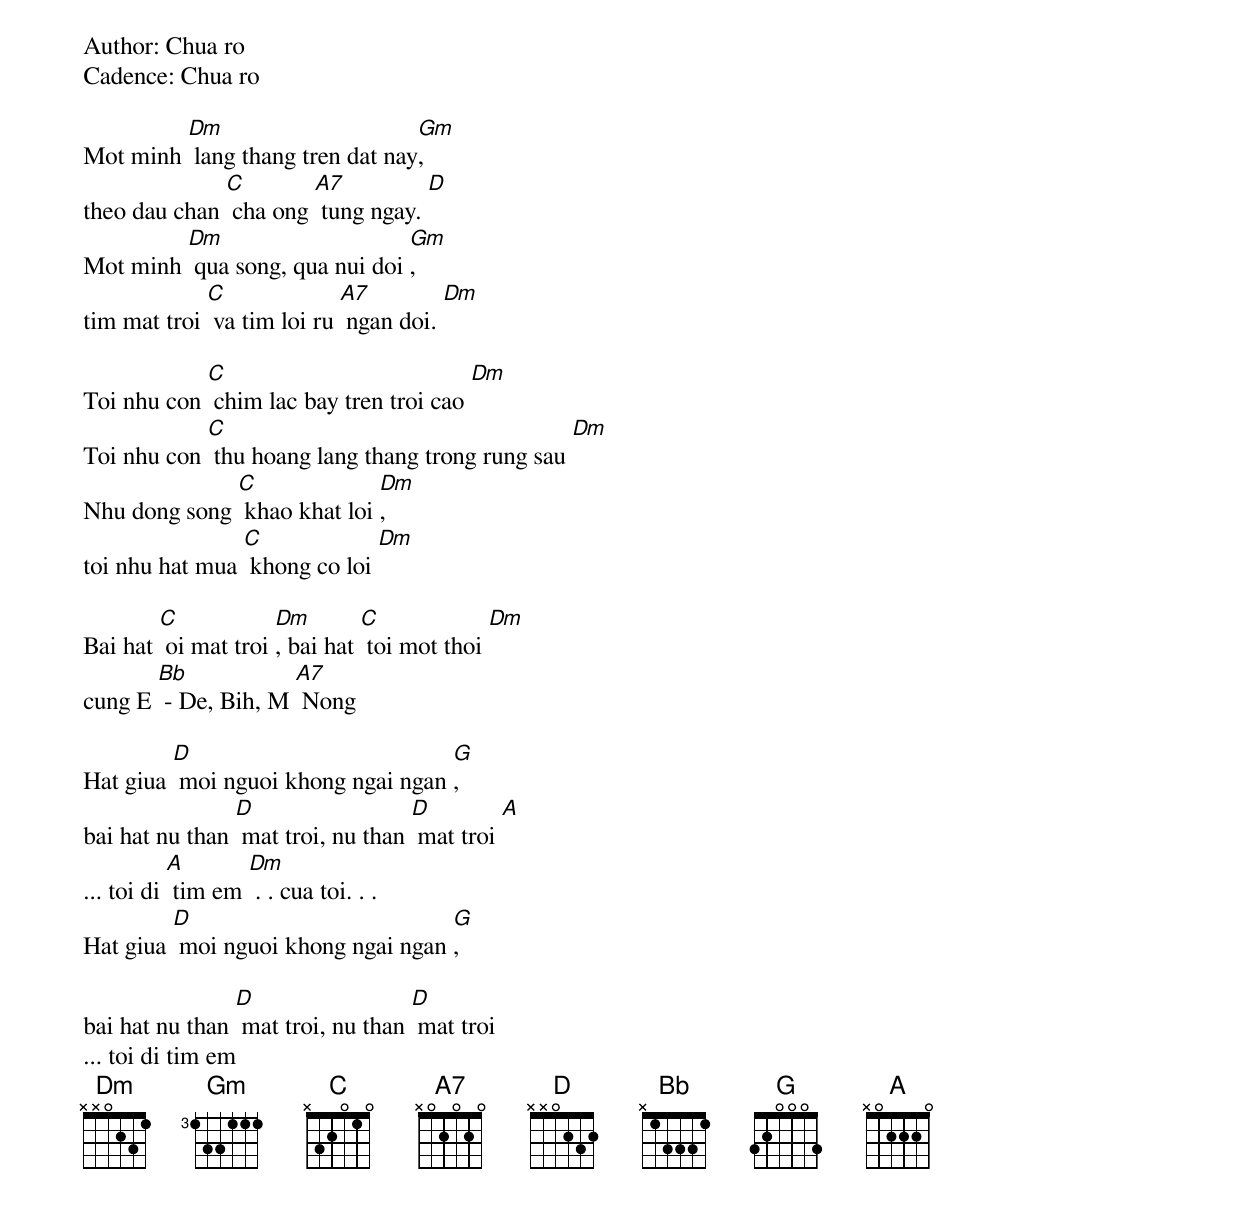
Author: Chua ro
Cadence: Chua ro

Mot minh [Dm] lang thang tren dat nay[Gm],
theo dau chan [C] cha ong [A7] tung ngay. [D]
Mot minh [Dm] qua song, qua nui doi [Gm],
tim mat troi [C] va tim loi ru [A7] ngan doi. [Dm]

Toi nhu con [C] chim lac bay tren troi cao [Dm]
Toi nhu con [C] thu hoang lang thang trong rung sau [Dm]
Nhu dong song [C] khao khat loi [Dm],
toi nhu hat mua [C] khong co loi [Dm]

Bai hat [C] oi mat troi [Dm], bai hat [C] toi mot thoi [Dm]
cung E [Bb] - De, Bih, M [A7] Nong

Hat giua [D] moi nguoi khong ngai ngan [G],
bai hat nu than [D] mat troi, nu than [D] mat troi [A]
... toi di [A] tim em [Dm] . . cua toi. . .
Hat giua [D] moi nguoi khong ngai ngan [G],

bai hat nu than [D] mat troi, nu than [D] mat troi
... toi di tim em
